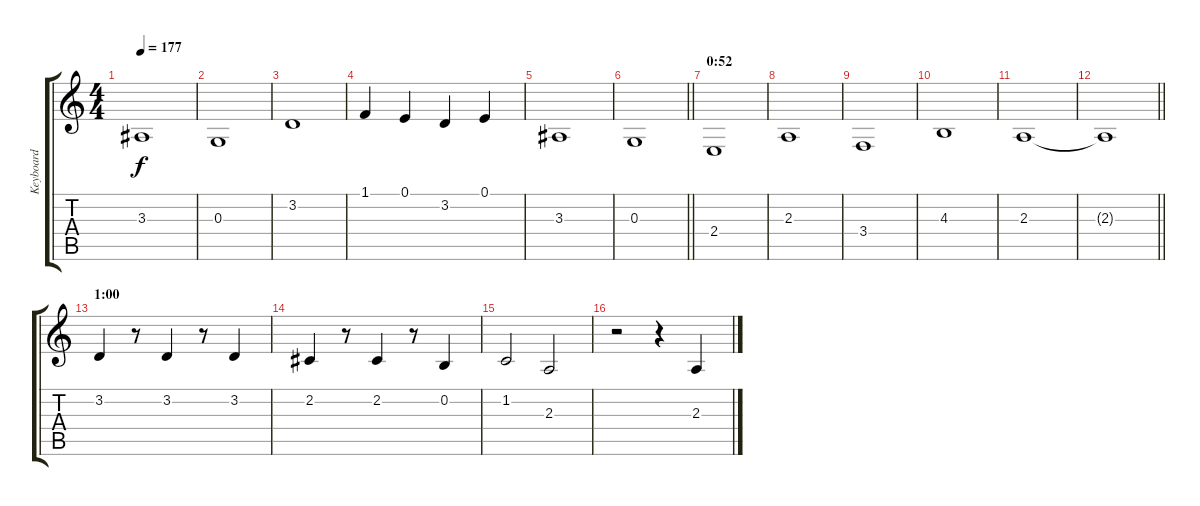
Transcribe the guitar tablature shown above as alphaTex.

\track ("Keyboard" "Keyboard") {instrument reedorgan}
\staff {score tabs}
\tuning (E4 B3 G3 D3 A2 E2) {hide}
\ts (4 4)
\tempo 177
\clef g2
\ks c
3.3.1{dy f} |
0.3.1 |
3.2.1 |
1.1.4 0.1.4 3.2.4 0.1.4 |
3.3.1 |
\barLineRight lightlight
0.3.1 |
\section ("" "0:52")
2.4.1 |
2.3.1 |
3.4.1 |
4.3.1 |
2.3.1 |
\barLineRight lightlight
2.3{t}.1 |
\section ("" "1:00")
3.2.4{volume 10} r.8 3.2.4 r.8 3.2.4 |
2.2.4 r.8 2.2.4 r.8 0.2.4 |
1.2.2 2.3.2 |
r.2 r.4 2.3.4
